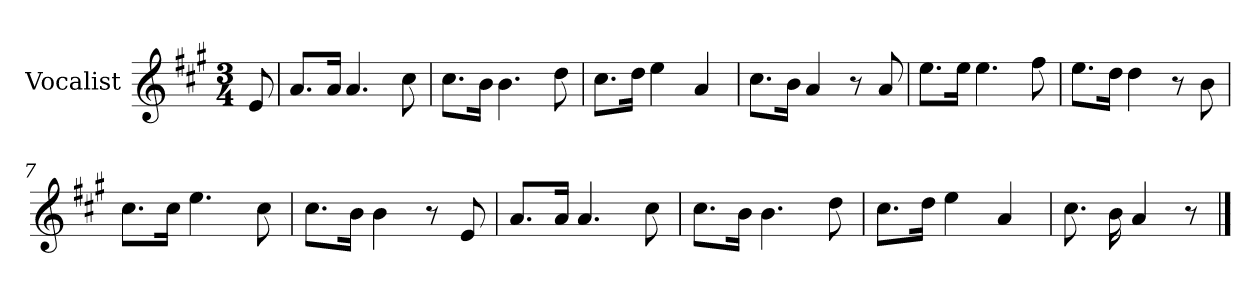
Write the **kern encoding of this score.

**kern
*part1
*staff1
*I"Vocalist
*k[f#c#g#]
*A:
*M3/4
=
8e
=1
8.aL
16aJk
4.a
8cc#
=2
8.cc#L
16bJk
4.b
8dd
=3
8.cc#L
16ddJk
4ee
4a
=4
8.cc#L
16bJk
4a
8r
8a
=5
8.eeL
16eeJk
4.ee
8ff#
=6
8.eeL
16ddJk
4dd
8r
8b
=7
8.cc#L
16cc#Jk
4.ee
8cc#
=8
8.cc#L
16bJk
4b
8r
8e
=9
8.aL
16aJk
4.a
8cc#
=10
8.cc#L
16bJk
4.b
8dd
=11
8.cc#L
16ddJk
4ee
4a
=12
8.cc#
16b
4a
8r
==
*-
